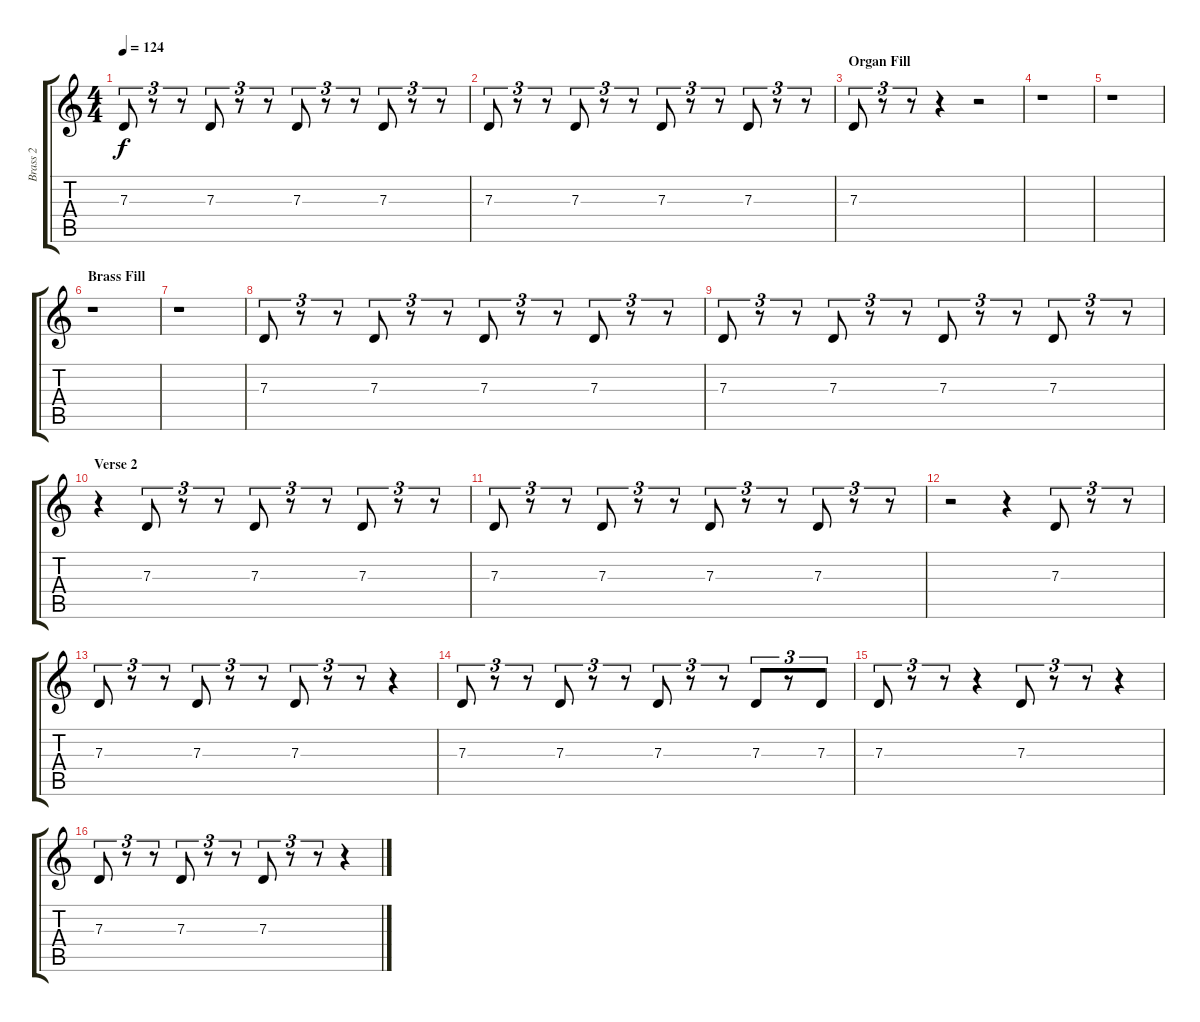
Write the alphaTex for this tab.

\track ("Brass 2" "Brass 2") {instrument trombone}
\staff {score tabs}
\tuning (E4 B3 G3 D3 A2 E2) {hide}
\ts (4 4)
\tempo 124
\clef g2
\ks c
7.3.8{tu (3 2) dy f} r.8{tu (3 2)} r.8{tu (3 2)} 7.3.8{tu (3 2)} r.8{tu (3 2)} r.8{tu (3 2)} 7.3.8{tu (3 2)} r.8{tu (3 2)} r.8{tu (3 2)} 7.3.8{tu (3 2)} r.8{tu (3 2)} r.8{tu (3 2)} |
7.3.8{tu (3 2)} r.8{tu (3 2)} r.8{tu (3 2)} 7.3.8{tu (3 2)} r.8{tu (3 2)} r.8{tu (3 2)} 7.3.8{tu (3 2)} r.8{tu (3 2)} r.8{tu (3 2)} 7.3.8{tu (3 2)} r.8{tu (3 2)} r.8{tu (3 2)} |
\section ("" "Organ Fill")
7.3.8{tu (3 2)} r.8{tu (3 2)} r.8{tu (3 2)} r.4 r.2 |
r.1 |
r.1 |
\section ("" "Brass Fill")
r.1 |
r.1 |
7.3.8{tu (3 2)} r.8{tu (3 2)} r.8{tu (3 2)} 7.3.8{tu (3 2)} r.8{tu (3 2)} r.8{tu (3 2)} 7.3.8{tu (3 2)} r.8{tu (3 2)} r.8{tu (3 2)} 7.3.8{tu (3 2)} r.8{tu (3 2)} r.8{tu (3 2)} |
7.3.8{tu (3 2)} r.8{tu (3 2)} r.8{tu (3 2)} 7.3.8{tu (3 2)} r.8{tu (3 2)} r.8{tu (3 2)} 7.3.8{tu (3 2)} r.8{tu (3 2)} r.8{tu (3 2)} 7.3.8{tu (3 2)} r.8{tu (3 2)} r.8{tu (3 2)} |
\section ("" "Verse 2")
r.4 7.3.8{tu (3 2)} r.8{tu (3 2)} r.8{tu (3 2)} 7.3.8{tu (3 2)} r.8{tu (3 2)} r.8{tu (3 2)} 7.3.8{tu (3 2)} r.8{tu (3 2)} r.8{tu (3 2)} |
7.3.8{tu (3 2)} r.8{tu (3 2)} r.8{tu (3 2)} 7.3.8{tu (3 2)} r.8{tu (3 2)} r.8{tu (3 2)} 7.3.8{tu (3 2)} r.8{tu (3 2)} r.8{tu (3 2)} 7.3.8{tu (3 2)} r.8{tu (3 2)} r.8{tu (3 2)} |
r.2 r.4 7.3.8{tu (3 2)} r.8{tu (3 2)} r.8{tu (3 2)} |
7.3.8{tu (3 2)} r.8{tu (3 2)} r.8{tu (3 2)} 7.3.8{tu (3 2)} r.8{tu (3 2)} r.8{tu (3 2)} 7.3.8{tu (3 2)} r.8{tu (3 2)} r.8{tu (3 2)} r.4 |
7.3.8{tu (3 2)} r.8{tu (3 2)} r.8{tu (3 2)} 7.3.8{tu (3 2)} r.8{tu (3 2)} r.8{tu (3 2)} 7.3.8{tu (3 2)} r.8{tu (3 2)} r.8{tu (3 2)} 7.3.8{tu (3 2)} r.8{tu (3 2)} 7.3.8{tu (3 2)} |
7.3.8{tu (3 2)} r.8{tu (3 2)} r.8{tu (3 2)} r.4 7.3.8{tu (3 2)} r.8{tu (3 2)} r.8{tu (3 2)} r.4 |
7.3.8{tu (3 2)} r.8{tu (3 2)} r.8{tu (3 2)} 7.3.8{tu (3 2)} r.8{tu (3 2)} r.8{tu (3 2)} 7.3.8{tu (3 2)} r.8{tu (3 2)} r.8{tu (3 2)} r.4
